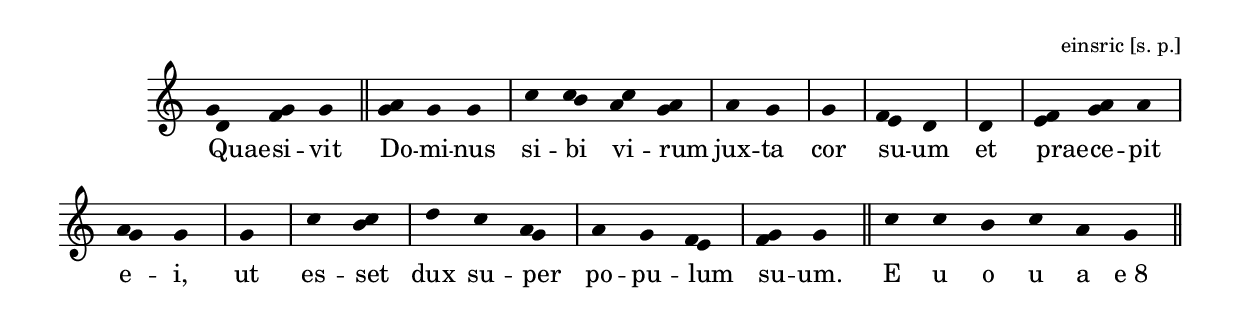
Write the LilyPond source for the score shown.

\version "2.19.32"

\include "../lib/synopsis.ily"

\score {
  \transpose c c' {
    \plainchant
    \melisma { g4 d } \melisma { f g } g \bar "||" \melisma { g a } g g \bar "|" c' \melisma { c' b }
    \melisma { a c' } \melisma { g a } \bar "|" a g \bar "|" g \bar "|" \melisma { f e } d \bar "|"
    d \bar "|" \melisma { e f } \melisma { g a } a \bar "|" \melisma { a g } g \bar "|"
    g \bar "|" c' \melisma { b c' } \bar "|" d'
    c' \melisma { a g } \bar "|" a g \melisma { f e } \bar "|" \melisma { f g } g \bar "||"
    c' c' b c' a g \bar "||"
  }
  \addlyrics {
    Quae -- si -- vit Do -- mi -- nus si -- bi
    vi -- rum jux -- ta cor su -- um
    et prae -- ce -- pit e -- i,
    ut es -- set dux
    su -- per po -- pu -- lum su -- um.
    E u o u a "e 8"
  }
  \header {
    quid = "antiphona"
    fontes = "einsric [s. p.]"
  }
}

%{
\melisma {}
\score {
  \transpose c c' {
    \plainchant

  }
  \addlyrics {

  }
  \header {
    fontes = ""
  }
}
%}